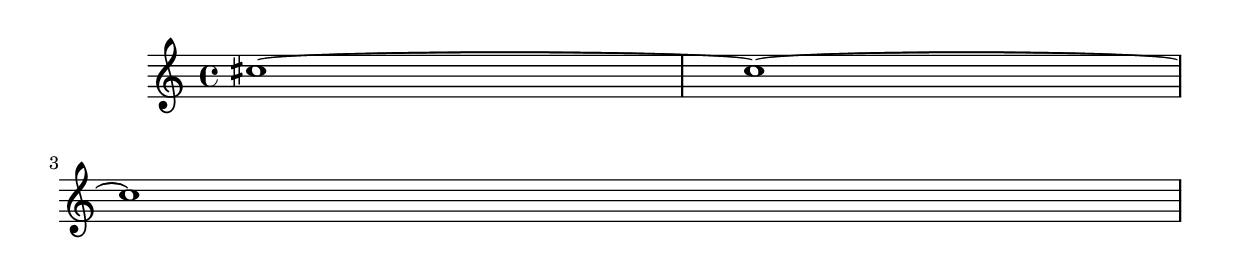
% Do not edit this file; it is automatically
% generated from Documentation/snippets/new
% This file is in the public domain.
%% Note: this file works from version 2.13.26
\version "2.13.26"
\header {
  lsrtags = "pitches"
  texidoc = "This shows how to hide accidentals on tied notes at the beginning of a
new system."
  doctitle = "Hiding accidentals on tied notes at the beginning of a new system."
} % begin verbatim


\relative c'' {
  \override Accidental #'hide-tied-accidental-after-break = ##t
  cis1~ cis~
  \break
  cis
}

